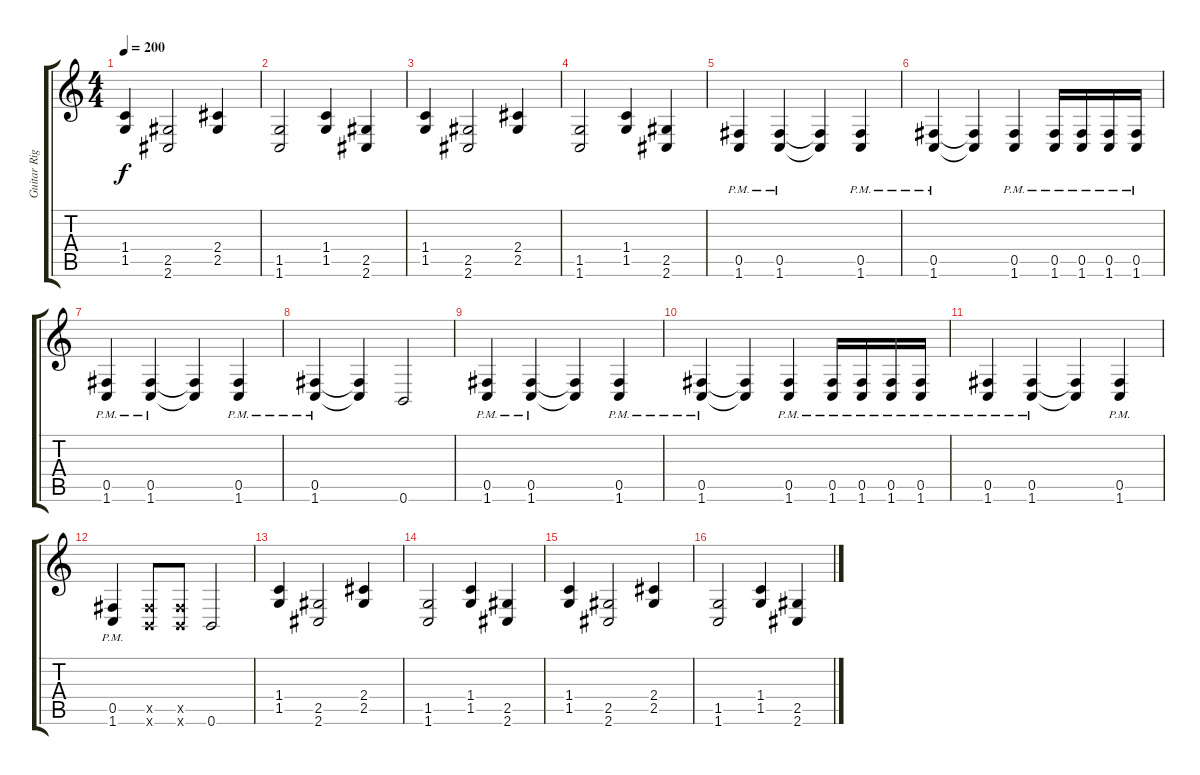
\track ("Guitar Right" "Guitar Rig") {instrument overdrivenguitar}
\staff {score tabs}
\tuning (Db4 Ab3 E3 B2 Gb2 B1) {hide}
\ts (4 4)
\tempo 200
\clef g2
\ks c
(1.4 1.5).4{dy f} (2.5 2.6).2 (2.4 2.5).4 |
(1.5 1.6).2 (1.4 1.5).4 (2.5 2.6).4 |
(1.4 1.5).4 (2.5 2.6).2 (2.4 2.5).4 |
(1.5 1.6).2 (1.4 1.5).4 (2.5 2.6).4 |
(0.5{pm} 1.6{pm}).4 (0.5{pm} 1.6{pm}).4 (0.5{t} 1.6{t}).4 (0.5{pm} 1.6{pm}).4 |
(0.5{pm} 1.6{pm}).4 (0.5{t} 1.6{t}).4 (0.5{pm} 1.6{pm}).4 (0.5{pm} 1.6{pm}).16 (0.5{pm} 1.6{pm}).16 (0.5{pm} 1.6{pm}).16 (0.5{pm} 1.6{pm}).16 |
(0.5{pm} 1.6{pm}).4 (0.5{pm} 1.6{pm}).4 (0.5{t} 1.6{t}).4 (0.5{pm} 1.6{pm}).4 |
(0.5{pm} 1.6{pm}).4 (0.5{t} 1.6{t}).4 0.6.2 |
(0.5{pm} 1.6{pm}).4 (0.5{pm} 1.6{pm}).4 (0.5{t} 1.6{t}).4 (0.5{pm} 1.6{pm}).4 |
(0.5{pm} 1.6{pm}).4 (0.5{t} 1.6{t}).4 (0.5{pm} 1.6{pm}).4 (0.5{pm} 1.6{pm}).16 (0.5{pm} 1.6{pm}).16 (0.5{pm} 1.6{pm}).16 (0.5{pm} 1.6{pm}).16 |
(0.5{pm} 1.6{pm}).4 (0.5{pm} 1.6{pm}).4 (0.5{t} 1.6{t}).4 (0.5{pm} 1.6{pm}).4 |
(0.5{pm} 1.6{pm}).4 (0.5{x} 0.6{x}).8 (0.5{x} 0.6{x}).8 0.6.2 |
(1.4 1.5).4 (2.5 2.6).2 (2.4 2.5).4 |
(1.5 1.6).2 (1.4 1.5).4 (2.5 2.6).4 |
(1.4 1.5).4 (2.5 2.6).2 (2.4 2.5).4 |
(1.5 1.6).2 (1.4 1.5).4 (2.5 2.6).4
